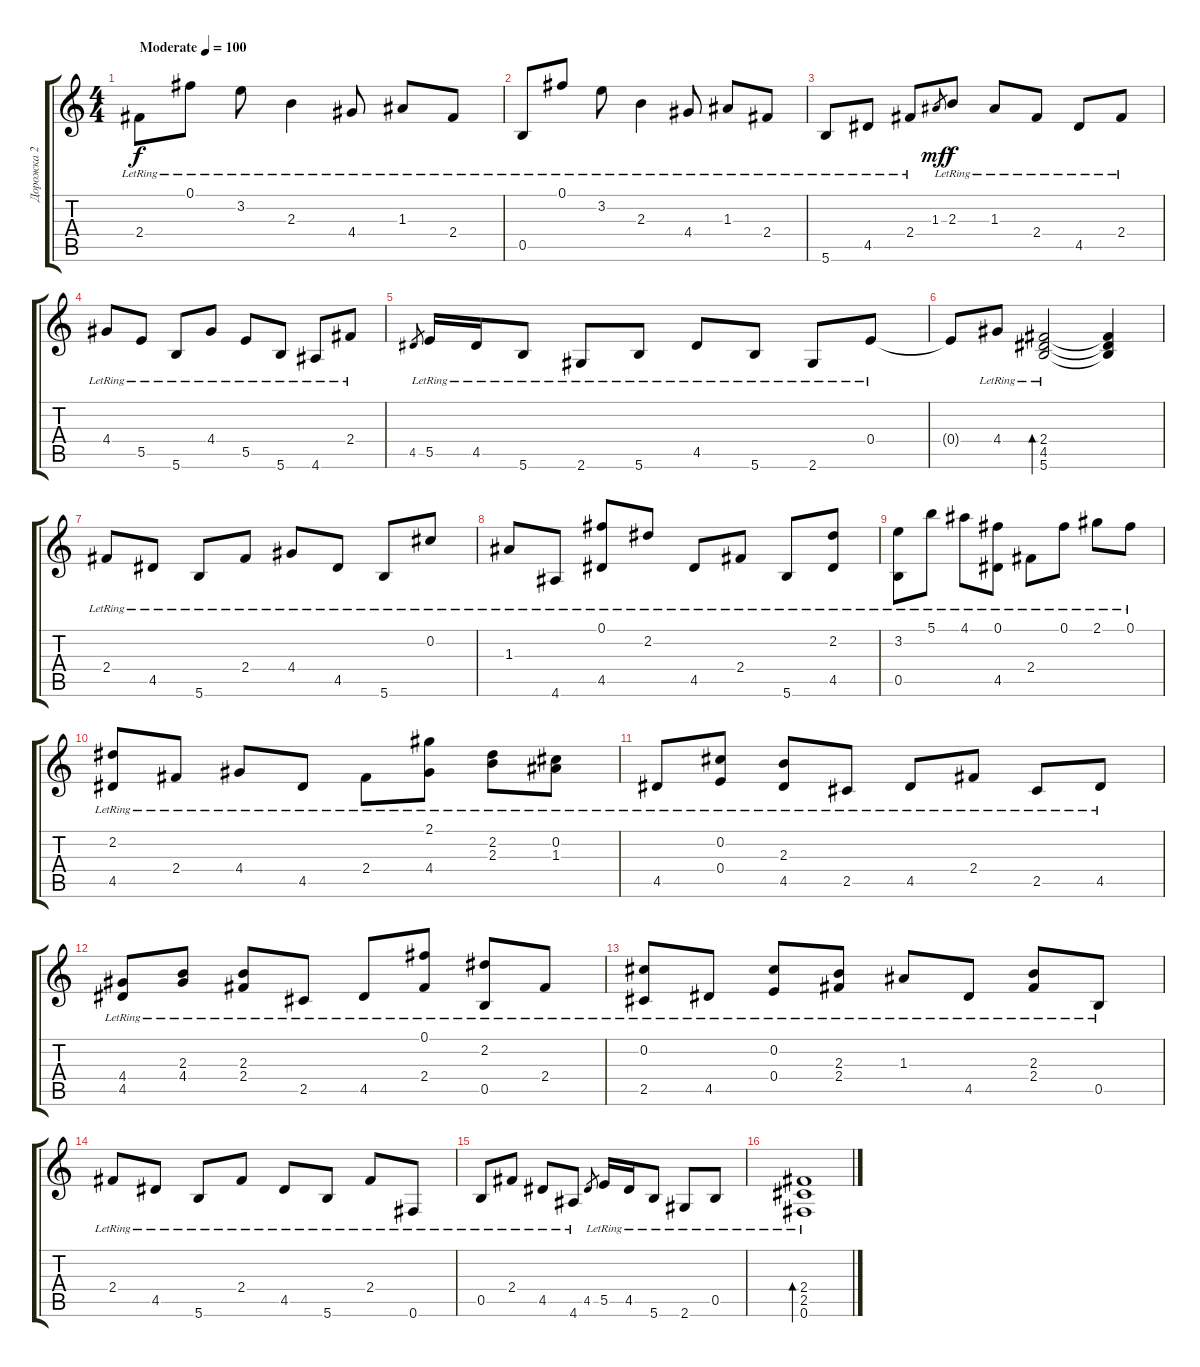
\track ("Дорожка 2" "Дорожка 2") {instrument electricguitarjazz}
\staff {score tabs}
\tuning (Gb4 Db4 A3 E3 B2 Gb2) {hide}
\ts (4 4)
\tempo (100 "Moderate")
\clef g2
\ks c
2.4{lr}.8{dy f instrument electricguitarjazz} 0.1{lr}.8 3.2{lr}.8 2.3{lr}.4 4.4{lr}.8 1.3{lr}.8 2.4{lr}.8 |
0.5{lr}.8 0.1{lr}.8 3.2{lr}.8 2.3{lr}.4 4.4{lr}.8 1.3{lr}.8 2.4{lr}.8 |
5.6{lr}.8 4.5{lr}.8 2.4{lr}.8 1.3.8{gr dy mf} 2.3{lr}.8{dy f} 1.3{lr}.8 2.4{lr}.8 4.5{lr}.8 2.4{lr}.8 |
4.4{lr}.8 5.5{lr}.8 5.6{lr}.8 4.4{lr}.8 5.5{lr}.8 5.6{lr}.8 4.6{lr}.8 2.4{lr}.8 |
4.5.8{gr} 5.5{lr}.16 4.5{lr}.16 5.6{lr}.8 2.6{lr}.8 5.6{lr}.8 4.5{lr}.8 5.6{lr}.8 2.6{lr}.8 0.4{lr}.8 |
0.4{t}.8 4.4{lr}.8 (2.4{lr} 4.5{lr} 5.6{lr}).2{bd 120} (2.4{t} 4.5{t} 5.6{t}).4 |
2.4{lr}.8 4.5{lr}.8 5.6{lr}.8 2.4{lr}.8 4.4{lr}.8 4.5{lr}.8 5.6{lr}.8 0.2{lr}.8 |
1.3{lr}.8 4.6{lr}.8 (0.1{lr} 4.5{lr}).8 2.2{lr}.8 4.5{lr}.8 2.4{lr}.8 5.6{lr}.8 (2.2{lr} 4.5{lr}).8 |
(3.2{lr} 0.5{lr}).8 5.1{lr}.8 4.1{lr}.8 (0.1{lr} 4.5{lr}).8 2.4{lr}.8 0.1{lr}.8 2.1{lr}.8 0.1{lr}.8 |
(2.2{lr} 4.5{lr}).8 2.4{lr}.8 4.4{lr}.8 4.5{lr}.8 2.4{lr}.8 (2.1{lr} 4.4{lr}).8 (2.2{lr} 2.3{lr}).8 (0.2{lr} 1.3{lr}).8 |
4.5{lr}.8 (0.2{lr} 0.4{lr}).8 (2.3{lr} 4.5{lr}).8 2.5{lr}.8 4.5{lr}.8 2.4{lr}.8 2.5{lr}.8 4.5{lr}.8 |
(4.4{lr} 4.5{lr}).8 (2.3{lr} 4.4{lr}).8 (2.3{lr} 2.4{lr}).8 2.5{lr}.8 4.5{lr}.8 (0.1{lr} 2.4{lr}).8 (2.2{lr} 0.5{lr}).8 2.4{lr}.8 |
(0.2{lr} 2.5{lr}).8 4.5{lr}.8 (0.2{lr} 0.4{lr}).8 (2.3{lr} 2.4{lr}).8 1.3{lr}.8 4.5{lr}.8 (2.3{lr} 2.4{lr}).8 0.5{lr}.8 |
2.4{lr}.8 4.5{lr}.8 5.6{lr}.8 2.4{lr}.8 4.5{lr}.8 5.6{lr}.8 2.4{lr}.8 0.6{lr}.8 |
0.5{lr}.8 2.4{lr}.8 4.5{lr}.8 4.6{lr}.8 4.5.8{gr} 5.5{lr}.16 4.5{lr}.16 5.6{lr}.8 2.6{lr}.8 0.5{lr}.8 |
(2.4 2.5{lr} 0.6{lr}).1{bd 120}
